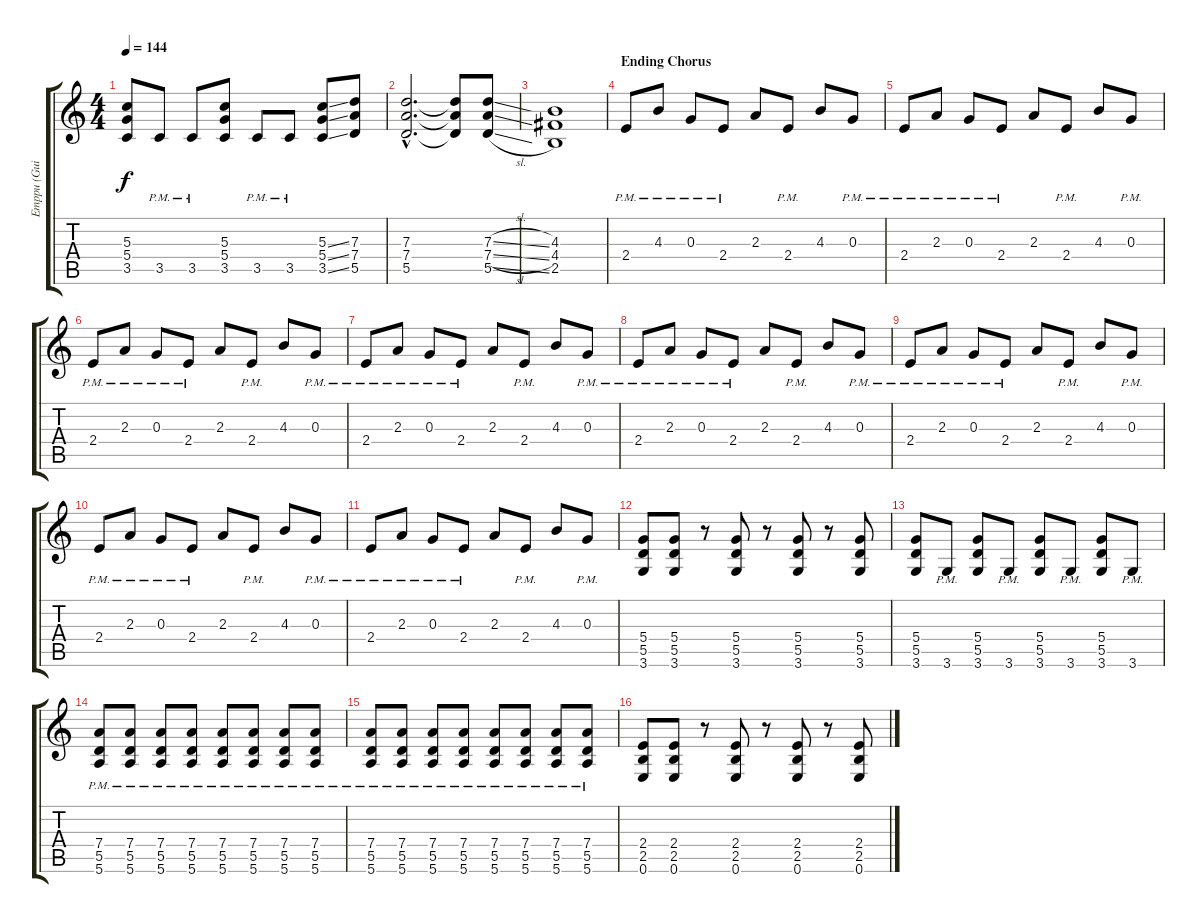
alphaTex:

\track ("Emppu (Guitar)" "Emppu (Gui") {instrument overdrivenguitar}
\staff {score tabs}
\tuning (E4 B3 G3 D3 A2 E2) {hide}
\ts (4 4)
\tempo 144
\clef g2
\ks c
(5.3 5.4 3.5).8{dy f} 3.5{pm}.8 3.5{pm}.8 (5.3 5.4 3.5).8 3.5{pm}.8 3.5{pm}.8 (5.3{ss} 5.4{ss} 3.5{ss}).8 (7.3 7.4 5.5).8 |
(7.3{hac} 7.4{hac} 5.5{hac}).2{d} (7.3{t} 7.4{t} 5.5{t}).8 (7.3{sl} 7.4{sl} 5.5{sl}).8 |
(4.3 4.4 2.5).1 |
\section ("" "Ending Chorus")
2.4{pm}.8 4.3{pm}.8 0.3{pm}.8 2.4{pm}.8 2.3.8 2.4{pm}.8 4.3.8 0.3{pm}.8 |
2.4{pm}.8 2.3{pm}.8 0.3{pm}.8 2.4{pm}.8 2.3.8 2.4{pm}.8 4.3.8 0.3{pm}.8 |
2.4{pm}.8 2.3{pm}.8 0.3{pm}.8 2.4{pm}.8 2.3.8 2.4{pm}.8 4.3.8 0.3{pm}.8 |
2.4{pm}.8 2.3{pm}.8 0.3{pm}.8 2.4{pm}.8 2.3.8 2.4{pm}.8 4.3.8 0.3{pm}.8 |
2.4{pm}.8 2.3{pm}.8 0.3{pm}.8 2.4{pm}.8 2.3.8 2.4{pm}.8 4.3.8 0.3{pm}.8 |
2.4{pm}.8 2.3{pm}.8 0.3{pm}.8 2.4{pm}.8 2.3.8 2.4{pm}.8 4.3.8 0.3{pm}.8 |
2.4{pm}.8 2.3{pm}.8 0.3{pm}.8 2.4{pm}.8 2.3.8 2.4{pm}.8 4.3.8 0.3{pm}.8 |
2.4{pm}.8 2.3{pm}.8 0.3{pm}.8 2.4{pm}.8 2.3.8 2.4{pm}.8 4.3.8 0.3{pm}.8 |
(5.4 5.5 3.6).8 (5.4 5.5 3.6).8 r.8 (5.4 5.5 3.6).8 r.8 (5.4 5.5 3.6).8 r.8 (5.4 5.5 3.6).8 |
(5.4 5.5 3.6).8 3.6{pm}.8 (5.4 5.5 3.6).8 3.6{pm}.8 (5.4 5.5 3.6).8 3.6{pm}.8 (5.4 5.5 3.6).8 3.6{pm}.8 |
(7.4{pm} 5.5{pm} 5.6{pm}).8 (7.4{pm} 5.5{pm} 5.6{pm}).8 (7.4{pm} 5.5{pm} 5.6{pm}).8 (7.4{pm} 5.5{pm} 5.6{pm}).8 (7.4{pm} 5.5{pm} 5.6{pm}).8 (7.4{pm} 5.5{pm} 5.6{pm}).8 (7.4{pm} 5.5{pm} 5.6{pm}).8 (7.4{pm} 5.5{pm} 5.6{pm}).8 |
(7.4{pm} 5.5{pm} 5.6{pm}).8 (7.4{pm} 5.5{pm} 5.6{pm}).8 (7.4{pm} 5.5{pm} 5.6{pm}).8 (7.4{pm} 5.5{pm} 5.6{pm}).8 (7.4{pm} 5.5{pm} 5.6{pm}).8 (7.4{pm} 5.5{pm} 5.6{pm}).8 (7.4{pm} 5.5{pm} 5.6{pm}).8 (7.4{pm} 5.5{pm} 5.6{pm}).8 |
(2.4 2.5 0.6).8 (2.4 2.5 0.6).8 r.8 (2.4 2.5 0.6).8 r.8 (2.4 2.5 0.6).8 r.8 (2.4 2.5 0.6).8
